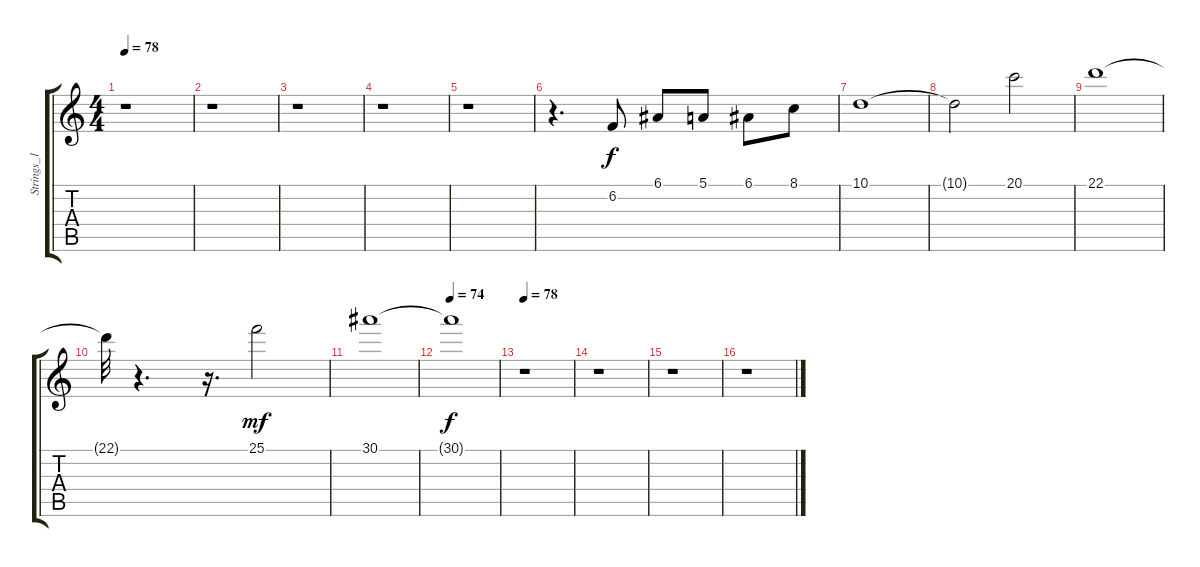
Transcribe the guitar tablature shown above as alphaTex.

\track ("Strings_1" "Strings_1") {instrument stringensemble1}
\staff {score tabs}
\tuning (E4 B3 G3 D3 A2 E2) {hide}
\ts (4 4)
\tempo 78
\clef g2
\ks c
r.1{dy f instrument stringensemble1} |
r.1 |
r.1 |
r.1 |
r.1 |
r.4{d} 6.2.8 6.1.8 5.1.8 6.1.8 8.1.8 |
10.1.1 |
10.1{t}.2 20.1.2 |
22.1.1 |
22.1{t}.32 r.4{d} r.16{d} 25.1.2{dy mf} |
30.1.1 |
\tempo 74
30.1{t}.1{dy f} |
\tempo 78
r.1 |
r.1 |
r.1 |
r.1
